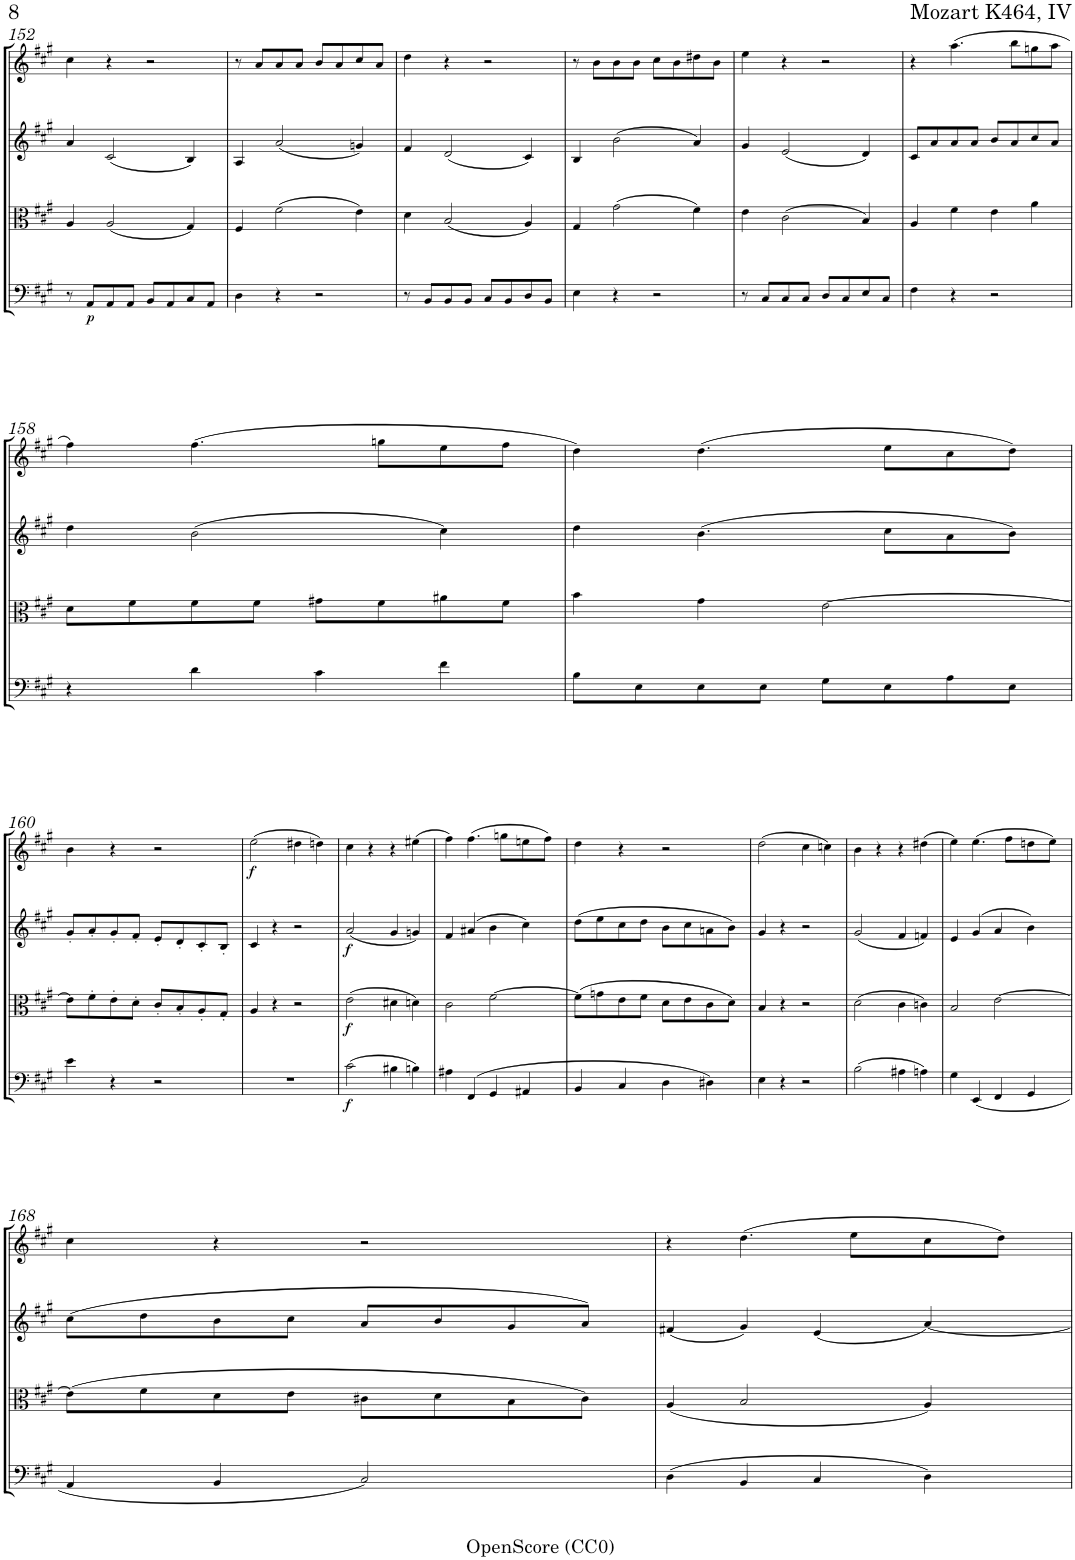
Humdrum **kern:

**kern	**dynam	**kern	**dynam	**kern	**dynam	**kern	**dynam
*part4	*part4	*part3	*part3	*part2	*part2	*part1	*part1
*staff4	*staff4	*staff3	*staff3	*staff2	*staff2	*staff1	*staff1
*I"Violoncello	*	*I"Viola	*	*I"Violin 2	*	*I"Violin 1	*
*I'Vc	*	*I'Vla	*	*I'Vln	*	*I'Vln	*
!!LO:PB:g=z
*clefF4	*	*clefC3	*	*clefG2	*	*clefG2	*
*k[f#c#g#]	*	*k[f#c#g#]	*	*k[f#c#g#]	*	*k[f#c#g#]	*
*M4/4	*	*M4/4	*	*M4/4	*	*M4/4	*
*met(c)	*	*met(c)	*	*met(c)	*	*met(c)	*
=152	=152	=152	=152	=152	=152	=152	=152
8r	.	4A/	.	4a/	.	4cc#\	.
!	!LO:DY:b	!	!	!	!	!	!
8AA/L	p	.	.	.	.	.	.
8AA/	.	(2A/	.	(2c#/	.	4r	.
8AA/J	.	.	.	.	.	.	.
8BB/L	.	.	.	.	.	2r	.
8AA/	.	.	.	.	.	.	.
8C#/	.	4G#/)	.	4B/)	.	.	.
8AA/J	.	.	.	.	.	.	.
=153	=153	=153	=153	=153	=153	=153	=153
4D\	.	4F#/	.	4A/	.	8r	.
.	.	.	.	.	.	8a/L	.
4r	.	(2f#\	.	(2a/	.	8a/	.
.	.	.	.	.	.	8a/J	.
2r	.	.	.	.	.	8b/L	.
.	.	.	.	.	.	8a/	.
.	.	4e\)	.	4gn/)	.	8cc#/	.
.	.	.	.	.	.	8a/J	.
=154	=154	=154	=154	=154	=154	=154	=154
8r	.	4d\	.	4f#/	.	4dd\	.
8BB/L	.	.	.	.	.	.	.
8BB/	.	(2B/	.	(2d/	.	4r	.
8BB/J	.	.	.	.	.	.	.
8C#/L	.	.	.	.	.	2r	.
8BB/	.	.	.	.	.	.	.
8D/	.	4A/)	.	4c#/)	.	.	.
8BB/J	.	.	.	.	.	.	.
=155	=155	=155	=155	=155	=155	=155	=155
4E\	.	4G#/	.	4B/	.	8r	.
.	.	.	.	.	.	8b\L	.
4r	.	(2g#\	.	(2b\	.	8b\	.
.	.	.	.	.	.	8b\J	.
2r	.	.	.	.	.	8cc#\L	.
.	.	.	.	.	.	8b\	.
.	.	4f#\)	.	4a/)	.	8dd#X\	.
.	.	.	.	.	.	8b\J	.
=156	=156	=156	=156	=156	=156	=156	=156
8r	.	4e\	.	4g#/	.	4ee\	.
8C#/L	.	.	.	.	.	.	.
8C#/	.	(2c#\	.	(2e/	.	4r	.
8C#/J	.	.	.	.	.	.	.
8D/L	.	.	.	.	.	2r	.
8C#/	.	.	.	.	.	.	.
8E/	.	4B/)	.	4d/)	.	.	.
8C#/J	.	.	.	.	.	.	.
=157	=157	=157	=157	=157	=157	=157	=157
4F#\	.	4A/	.	8c#/L	.	4r	.
.	.	.	.	8a/	.	.	.
4r	.	4f#\	.	8a/	.	(4.aa\	.
.	.	.	.	8a/J	.	.	.
2r	.	4e\	.	8b/L	.	.	.
.	.	.	.	8a/	.	8bb\L	.
.	.	4a\	.	8cc#/	.	8ggn\	.
.	.	.	.	8a/J	.	8aa\J	.
!!LO:LB:g=z
=158	=158	=158	=158	=158	=158	=158	=158
4r	.	8d\L	.	4dd\	.	4ff#\)	.
.	.	8f#\	.	.	.	.	.
4d\	.	8f#\	.	(2b\	.	(4.ff#\	.
.	.	8f#\J	.	.	.	.	.
4c#\	.	8g#X\L	.	.	.	.	.
.	.	8f#\	.	.	.	8ggn\L	.
4f#\	.	8a#X\	.	4cc#\)	.	8ee\	.
.	.	8f#\J	.	.	.	8ff#\J	.
=159	=159	=159	=159	=159	=159	=159	=159
8B\L	.	4b\	.	4dd\	.	4dd\)	.
8E\	.	.	.	.	.	.	.
8E\	.	4g#\	.	(4.b\	.	(4.dd\	.
8E\J	.	.	.	.	.	.	.
8G#\L	.	[2e\	.	.	.	.	.
8E\	.	.	.	8cc#\L	.	8ee\L	.
8A\	.	.	.	8a\	.	8cc#\	.
8E\J	.	.	.	8b\J)	.	8dd\J)	.
!!LO:LB:g=z
=160	=160	=160	=160	=160	=160	=160	=160
4e\	.	8e\L]	.	8g#'/L	.	4b\	.
.	.	8f#'\	.	8a'/	.	.	.
4r	.	8e'\	.	8g#'/	.	4r	.
.	.	8d'\J	.	8f#'/J	.	.	.
2r	.	8c#'/L	.	8e'/L	.	2r	.
.	.	8B'/	.	8d'/	.	.	.
.	.	8A'/	.	8c#'/	.	.	.
.	.	8G#'/J	.	8B'/J	.	.	.
=161	=161	=161	=161	=161	=161	=161	=161
!	!	!	!	!	!	!	!LO:DY:b
1r	.	4A/	.	4c#/	.	(2ee\	f
.	.	4r	.	4r	.	.	.
.	.	2r	.	2r	.	4dd#X\	.
.	.	.	.	.	.	4ddn\)	.
=162	=162	=162	=162	=162	=162	=162	=162
!	!LO:DY:b	!	!LO:DY:b	!	!LO:DY:b	!	!
(2c#\	f	(2e\	f	(2a/	f	4cc#\	.
.	.	.	.	.	.	4r	.
4B#X\	.	4d#X\	.	4g#/	.	4r	.
4Bn\)	.	4dn\)	.	4gn/)	.	(4ee#X\	.
=163	=163	=163	=163	=163	=163	=163	=163
4A#X\	.	2c#\	.	4f#/	.	4ff#\)	.
(4FF#/	.	.	.	(4a#X/	.	(4.ff#\	.
4GG#/	.	[2f#\	.	4b\	.	.	.
.	.	.	.	.	.	8ggn\L	.
4AA#X/	.	.	.	4cc#\)	.	8een\	.
.	.	.	.	.	.	8ff#\J)	.
=164	=164	=164	=164	=164	=164	=164	=164
4BB/	.	(8f#\L]	.	(8dd\L	.	4dd\	.
.	.	8gn\	.	8ee\	.	.	.
4C#/	.	8e\	.	8cc#\	.	4r	.
.	.	8f#\J	.	8dd\J	.	.	.
4D\	.	8d\L	.	8b\L	.	2r	.
.	.	8e\	.	8cc#\	.	.	.
4D#X\)	.	8c#\	.	8an\	.	.	.
.	.	8d\J)	.	8b\J)	.	.	.
=165	=165	=165	=165	=165	=165	=165	=165
4E\	.	4B/	.	4g#/	.	(2dd\	.
4r	.	4r	.	4r	.	.	.
2r	.	2r	.	2r	.	4cc#\	.
.	.	.	.	.	.	4ccn\)	.
=166	=166	=166	=166	=166	=166	=166	=166
(2B\	.	(2d\	.	(2g#/	.	4b\	.
.	.	.	.	.	.	4r	.
4A#X\	.	4c#\	.	4f#/	.	4r	.
4An\)	.	4cn\)	.	4fn/)	.	(4dd#X\	.
=167	=167	=167	=167	=167	=167	=167	=167
4G#\	.	2B/	.	4e/	.	4ee\)	.
(<4EE/	.	.	.	(4g#/	.	(4.ee\	.
4FF#/	.	[2e\	.	4a/	.	.	.
.	.	.	.	.	.	8ff#\L	.
4GG#/	.	.	.	4b\)	.	8ddn\	.
.	.	.	.	.	.	8ee\J)	.
!!LO:LB:g=z
=168	=168	=168	=168	=168	=168	=168	=168
4AA/	.	(8e\L]	.	(8cc#\L	.	4cc#\	.
.	.	8f#\	.	8dd\	.	.	.
4BB/	.	8d\	.	8b\	.	4r	.
.	.	8e\J	.	8cc#\J	.	.	.
2C#/)	.	8c#X\L	.	8a/L	.	2r	.
.	.	8d\	.	8b/	.	.	.
.	.	8B\	.	8g#/	.	.	.
.	.	8c#\J)	.	8a/J)	.	.	.
=169	=169	=169	=169	=169	=169	=169	=169
(4D\	.	(4A/	.	(4f#X/	.	4r	.
4BB/	.	2B/	.	4g#/)	.	(4.dd\	.
4C#/	.	.	.	(4e/	.	.	.
.	.	.	.	.	.	8ee\L	.
4D\)	.	4A/)	.	[4a/)	.	8cc#\	.
.	.	.	.	.	.	8dd\J)	.
=	=	=	=	=	=	=	=
*-	*-	*-	*-	*-	*-	*-	*-
